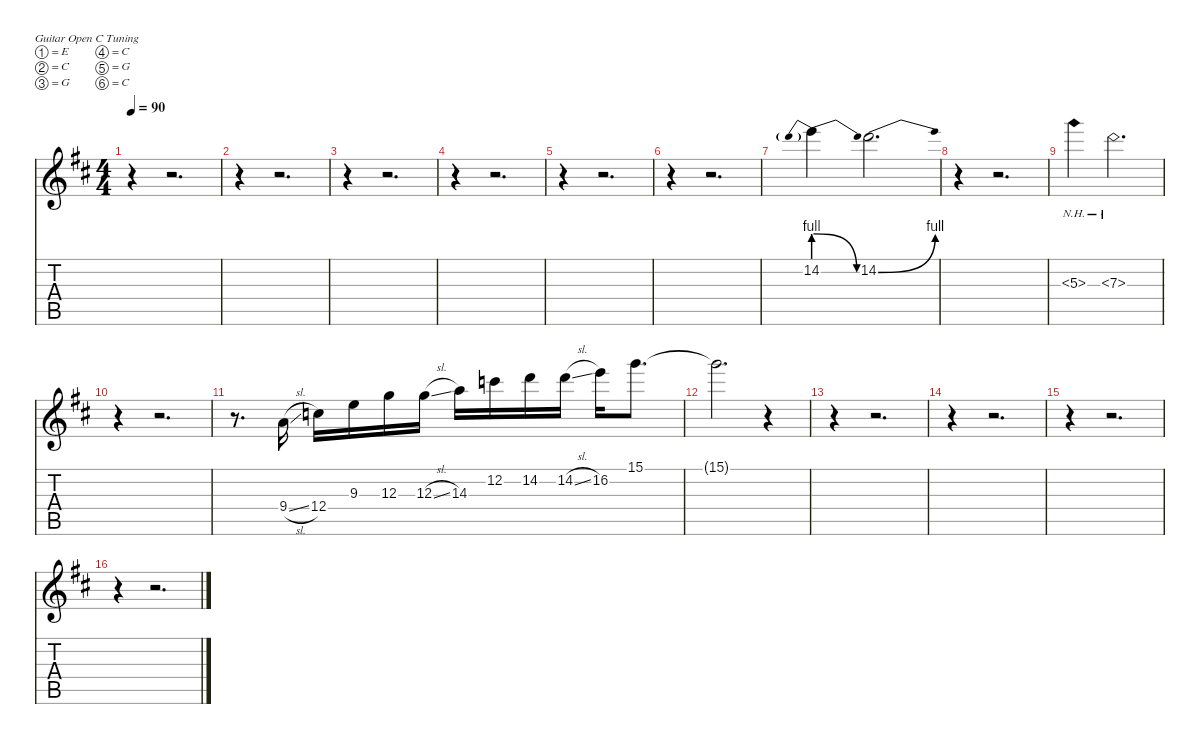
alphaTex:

\defaultSystemsLayout 4
\hideDynamics
\bracketExtendMode nobrackets
\singleTrackTrackNamePolicy hidden
\multiTrackTrackNamePolicy hidden
\otherSystemsTrackNameOrientation horizontal
\track ("Lead Guitar" "jz.guit.") {instrument electricguitarjazz}
\staff {score tabs}
\tuning (E4 C4 G3 C3 G2 C2)
\ts (4 4)
\tempo 90
\clef g2
\ks bminor
r.4{dy mf beam Down} r.2{d beam Down} |
r.4{beam Down} r.2{d beam Down} |
r.4{beam Down} r.2{d beam Down} |
r.4{beam Down} r.2{d beam Down} |
r.4{beam Down} r.2{d beam Down} |
r.4{beam Down} r.2{d beam Down} |
14.2{be (prebendrelease 0 4 30 0)}.4{beam Down} 14.2{be (bend 0 0 15 4) acc forcenatural}.2{d beam Down} |
r.4{beam Down} r.2{d beam Down} |
5.3{nh acc forcenatural}.4{dy f beam Down} 7.3{nh acc forcenatural}.2{d beam Down} |
r.4{beam Down} r.2{d beam Down} |
r.8{d beam Down} 9.4{sl acc forcenatural}.16{dy mf beam Up} 12.4{acc forcenatural}.16{beam Down} 9.3{acc forcenatural}.16{beam Down} 12.3{acc forcenatural}.16{beam Down} 12.3{sl acc forcenatural}.16{beam Down} 14.3{acc forcenatural}.16{beam Down} 12.2{acc forcenatural}.16{beam Down} 14.2{acc forcenatural}.16{beam Down} 14.2{sl acc forcenatural}.16{beam Down} 16.2{acc forcenatural}.16{beam Down} 15.1{acc forcenatural}.8{d beam Down} |
15.1{t acc forcenatural}.2{d dy f beam Down} r.4{beam Down} |
r.4{beam Down} r.2{d beam Down} |
r.4{beam Down} r.2{d beam Down} |
r.4{beam Down} r.2{d beam Down} |
r.4{beam Down} r.2{d beam Down}
